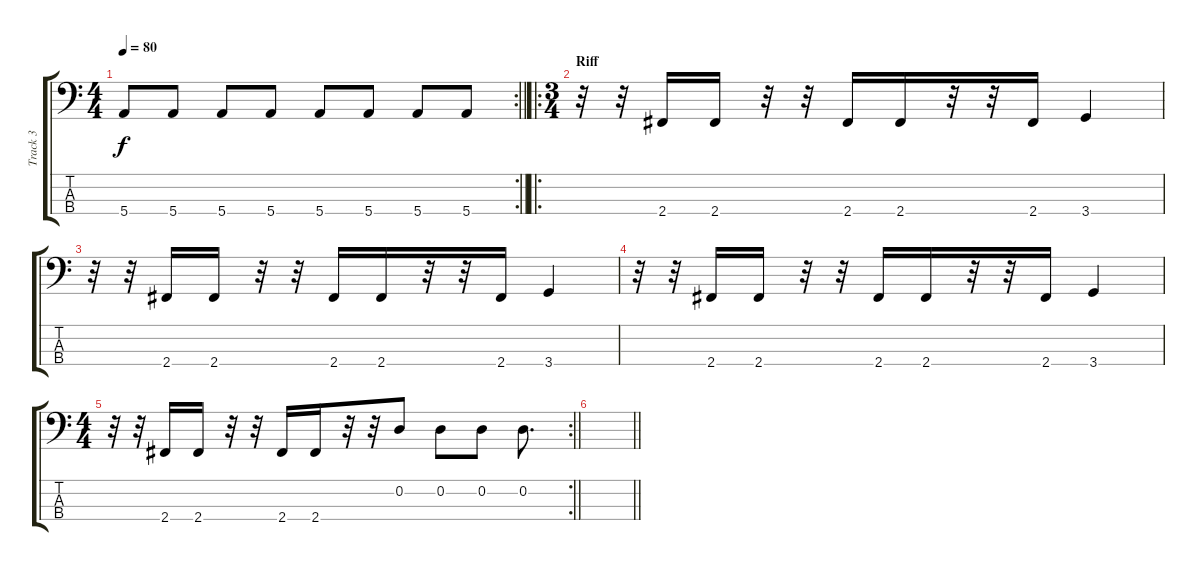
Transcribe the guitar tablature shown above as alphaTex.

\track ("Track 3" "Track 3") {instrument electricbasspick}
\staff {score tabs}
\tuning (G2 D2 A1 E1) {hide}
\rc 2
\ts (4 4)
\tempo 80
\clef f4
\barLineRight lightlight
\ks c
5.4.8{dy f} 5.4.8 5.4.8 5.4.8 5.4.8 5.4.8 5.4.8 5.4.8 |
\ro
\ts (3 4)
\section ("" "Riff")
r.32 r.32 2.4.16 2.4.16 r.32 r.32 2.4.16 2.4.16 r.32 r.32 2.4.16 3.4.4 |
r.32 r.32 2.4.16 2.4.16 r.32 r.32 2.4.16 2.4.16 r.32 r.32 2.4.16 3.4.4 |
r.32 r.32 2.4.16 2.4.16 r.32 r.32 2.4.16 2.4.16 r.32 r.32 2.4.16 3.4.4 |
\rc 2
\ts (4 4)
\barLineRight lightlight
r.32 r.32 2.4.16 2.4.16 r.32 r.32 2.4.16 2.4.16 r.32 r.32 0.2.8 0.2.8 0.2.8 0.2.8{d} |
\barLineRight lightlight
